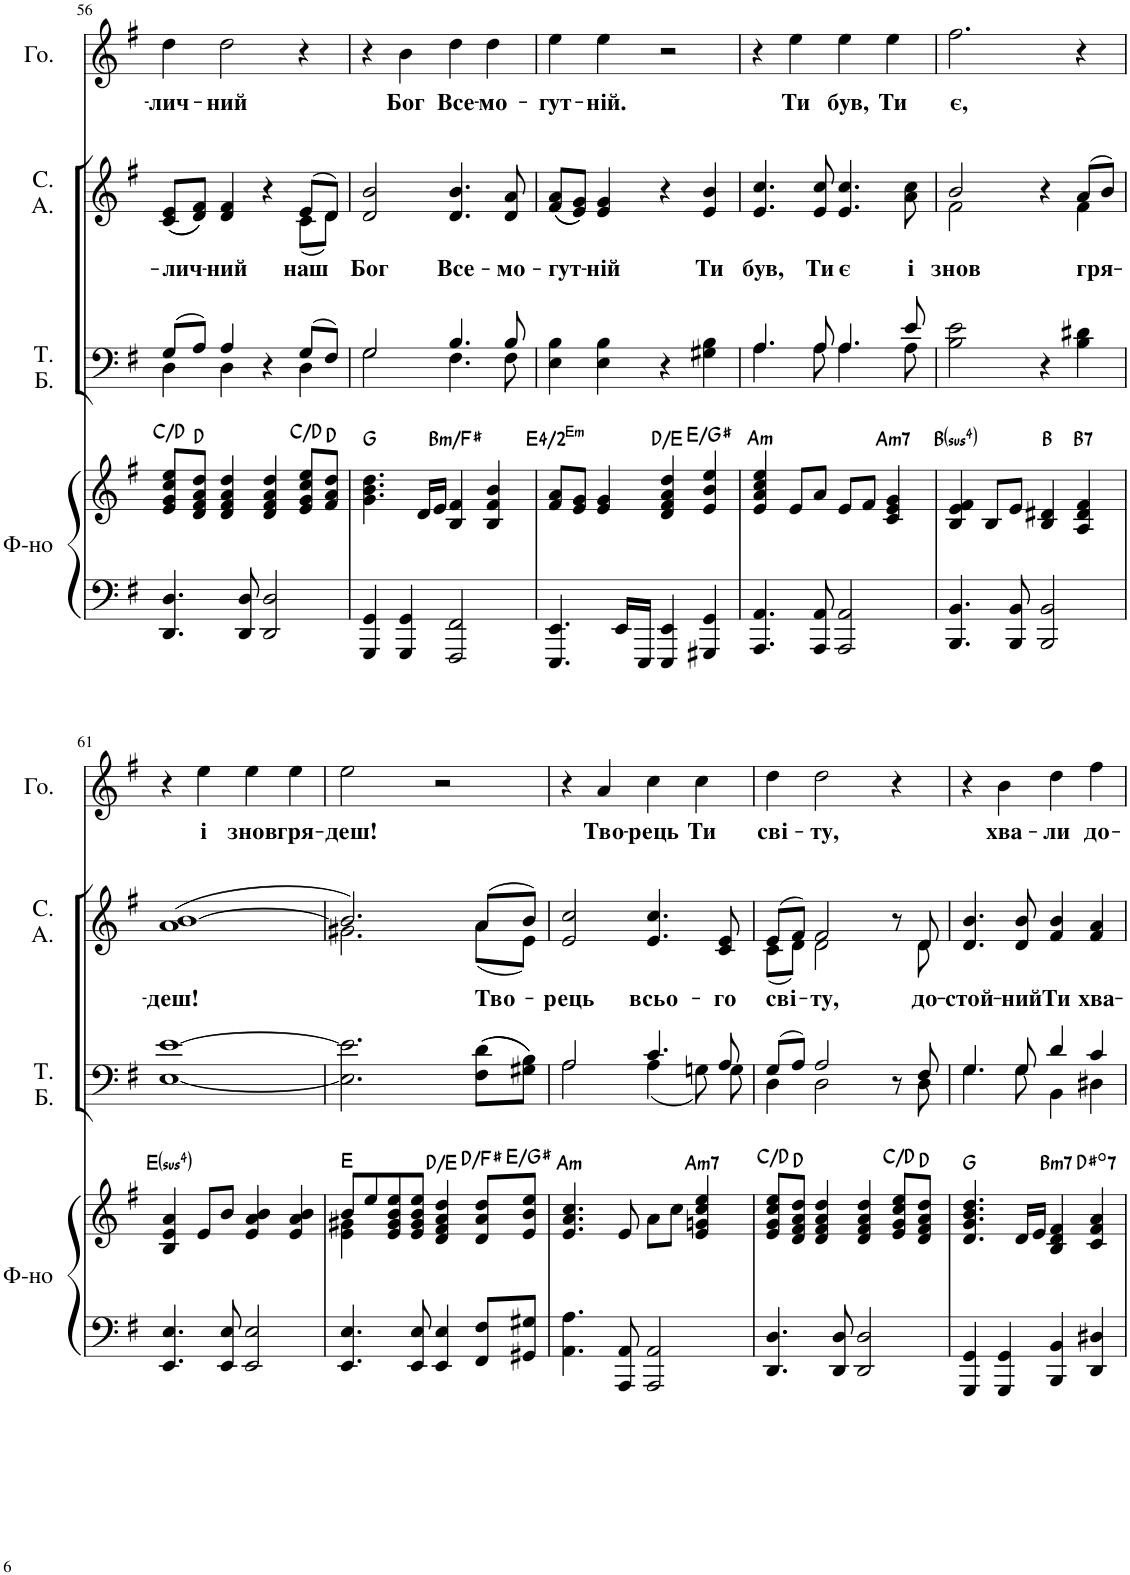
**kern	**kern	**harte	**kern	**kern	**text	**text	**kern	**text
*part4	*part4	*part4	*part3	*part2	*part2	*part2	*part1	*part1
*staff5	*staff4	*	*staff3	*staff2	*staff2	*staff2	*staff1	*staff1
*I"Фортепиано	*	*	*I"Т. Б.	*I"С. А.	*	*	*I"Голос	*
!!LO:PB:g=z
*clefF4	*clefG2	*	*clefF4	*clefG2	*	*	*clefG2	*
*k[f#]	*k[f#]	*	*k[f#]	*k[f#]	*	*	*k[f#]	*
*M4/4	*M4/4	*	*M4/4	*M4/4	*	*	*M4/4	*
=56	=56	=56	=56	=56	=56	=56	=56	=56
*	*	*	*^	*	*	*	*	*
!	!	!	!	!	!	!	!LO:LY:b	!	!LO:LY:b
*	*	*	*	*	*^	*	*	*	*
4.DD/ 4.D/	8e/ 8g/ 8cc/ 8ee/L	C:maj/2	(8G/L	4D\	((8c/ 8e/L	2.ryy	.	-лич-	4dd\	-лич-
.	8d/ 8f#/ 8a/ 8dd/J	D:maj	8A/J)	.	8d/ 8f#/J))	.	.	.	.	.
!	!	!	!	!	!	!	!	!LO:LY:b	!	!LO:LY:b
.	4d/ 4f#/ 4a/ 4dd/	.	4A/	4D\	4d/ 4f#/	.	.	-ний	2dd\	-ний
8DD/ 8D/	.	.	.	.	.	.	.	.	.	.
2DD/ 2D/	4d/ 4f#/ 4a/ 4dd/	.	4r	4ryy	4r	.	.	.	.	.
!	!	!	!	!	!	!	!	!LO:LY:b	!	!
.	8e/ 8g/ 8cc/ 8ee/L	C:maj/2	(8G/L	4D\	(8e/L	(8c\L	.	наш	4r	.
.	8f#/ 8a/ 8dd/J	D:maj	8F#/J)	.	8d/J)	8d\J)	.	.	.	.
=57	=57	=57	=57	=57	=57	=57	=57	=57	=57	=57
!	!	!	!	!	!	!	!	!LO:LY:b	!	!
*	*	*	*	*	*v	*v	*	*	*	*
4GGG/ 4GG/	4.g\ 4.b\ 4.dd\	G:maj	2G/	2G\	2d/ 2b/	.	Бог	4r	.
!	!	!	!	!	!	!	!	!	!LO:LY:b
4GGG/ 4GG/	.	.	.	.	.	.	.	4b\	Бог
.	16d/LL	.	.	.	.	.	.	.	.
.	16e/JJ	.	.	.	.	.	.	.	.
!	!	!LO:H:kt=m	!	!	!	!	!LO:LY:b	!	!LO:LY:b
2FFF#/ 2FF#/	4B/ 4f#/	B:min/5	4.B/	4.F#\	4.d/ 4.b/	.	Все-	4dd\	Все-
!	!	!	!	!	!	!	!	!	!LO:LY:b
.	4B/ 4f#/ 4b/	.	.	.	.	.	.	4dd\	-мо-
!	!	!	!	!	!	!	!LO:LY:b	!	!
.	.	.	8B/	8F#\	8d/ 8a/	.	-мо-	.	.
=58	=58	=58	=58	=58	=58	=58	=58	=58	=58
!	!	!LO:H:kt=4/2	!	!	!	!	!LO:LY:b	!	!LO:LY:b
*	*	*	*v	*v	*	*	*	*	*
4.EEE/ 4.EE/	8f#/ 8a/L	E:maj	4E\ 4B\	((8f#/ 8a/L	.	-гут-	4ee\	-гут-
.	8e/ 8g/J	.	.	8e/ 8g/J))	.	.	.	.
!	!	!	!	!	!	!LO:LY:b	!	!LO:LY:b
.	4e/ 4g/	.	4E\ 4B\	4e/ 4g/	.	-ній	4ee\	-ній.
16EE/LL	.	.	.	.	.	.	.	.
16EEE/JJ	.	.	.	.	.	.	.	.
4EEE/ 4EE/	4d/ 4f#/ 4a/ 4dd/	D:maj/2	4r	4r	.	.	2r	.
!	!	!	!	!	!	!LO:LY:b	!	!
4GGG#X/ 4GG/	4e/ 4b/ 4ee/	E:maj/3	4G#X\ 4B\	4e/ 4b/	.	Ти	.	.
=59	=59	=59	=59	=59	=59	=59	=59	=59
*	*	*	*^	*	*	*	*	*
!	!	!LO:H:kt=m	!	!	!	!	!LO:LY:b	!	!
4.AAA/ 4.AA/	4e/ 4a/ 4cc/ 4ee/	A:min	4.A/	4.A\	4.e/ 4.cc/	.	був,	4r	.
!	!	!	!	!	!	!	!	!	!LO:LY:b
.	8e/L	.	.	.	.	.	.	4ee\	Ти
!	!	!	!	!	!	!	!LO:LY:b	!	!
8AAA/ 8AA/	8a/J	.	8A/	8A\	8e/ 8cc/	.	Ти	.	.
!	!	!	!	!	!	!	!LO:LY:b	!	!LO:LY:b
2AAA/ 2AA/	8e/L	.	4.A/	4.A\	4.e/ 4.cc/	.	є	4ee\	був,
.	8f#/J	.	.	.	.	.	.	.	.
!	!	!LO:H:kt=m7	!	!	!	!	!	!	!LO:LY:b
.	4c/ 4e/ 4g/	A:min7	.	.	.	.	.	4ee\	Ти
!	!	!	!	!	!	!	!LO:LY:b	!	!
.	.	.	8e/	8A\	8a\ 8cc\	.	і	.	.
=60	=60	=60	=60	=60	=60	=60	=60	=60	=60
!	!	!LO:H:kt=4	!	!	!	!	!LO:LY:b	!	!LO:LY:b
*	*	*	*v	*v	*^	*	*	*	*
4.BBB/ 4.BB/	4B/ 4e/ 4f#/	B:sus4	2B\ 2e\	2b/	2f#\	.	знов	2.ff#\	є,
.	8B/L	.	.	.	.	.	.	.	.
8BBB/ 8BB/	8e/J	.	.	.	.	.	.	.	.
2BBB/ 2BB/	4B/ 4d#X/	B:maj	4r	4r	4ryy	.	.	.	.
!	!	!LO:H:kt=7	!	!	!	!	!LO:LY:b	!	!
.	4A/ 4d#/ 4f#/	B:7	4B\ 4d#X\	(8a/L	4f#\	.	гря-	4r	.
.	.	.	.	8b/J)	.	.	.	.	.
*	*	*	*	*v	*v	*	*	*	*
!!LO:LB:g=z
=61	=61	=61	=61	=61	=61	=61	=61	=61
!	!	!LO:H:kt=4	!	!	!	!LO:LY:b	!	!
4.EE/ 4.E/	4B/ 4e/ 4a/	E:sus4	[1E [1e	(1a [1b	.	-деш!	4r	.
!	!	!	!	!	!	!	!	!LO:LY:b
.	8e/L	.	.	.	.	.	4ee\	і
8EE/ 8E/	8b/J	.	.	.	.	.	.	.
!	!	!	!	!	!	!	!	!LO:LY:b
2EE/ 2E/	4e/ 4a/ 4b/	.	.	.	.	.	4ee\	знов
!	!	!	!	!	!	!	!	!LO:LY:b
.	4e/ 4a/ 4b/	.	.	.	.	.	4ee\	гря-
=62	=62	=62	=62	=62	=62	=62	=62	=62
*	*^	*	*	*^	*	*	*	*
!	!	!	!	!	!	!	!	!	!	!LO:LY:b
4.EE/ 4.E/	8b/L	4e\ 4g#X\	E:maj	2.E\] 2.e\]	2.b/])	2.g#X\	.	.	2ee\	-деш!
.	8ee/	.	.	.	.	.	.	.	.	.
.	8e/ 8g#/ 8b/ 8ee/	2.ryy	.	.	.	.	.	.	.	.
8EE/ 8E/	8e/ 8g#/ 8b/ 8ee/J	.	.	.	.	.	.	.	.	.
4EE/ 4E/	4d/ 4f#/ 4a/ 4dd/	.	D:maj/2	.	.	.	.	.	2r	.
!	!	!	!	!	!	!	!	!LO:LY:b	!	!
8FF#/ 8F#/L	8d/ 8a/ 8dd/L	.	D:maj/3	((8F#\ 8d\L	(8a/L	(8a\L	.	Тво-	.	.
8GG#X/ 8G#X/J	8e/ 8b/ 8ee/J	.	E:maj/3	8G#X\ 8B\J))	8b/J)	8e\J)	.	.	.	.
*	*v	*v	*	*	*	*	*	*	*	*
=63	=63	=63	=63	=63	=63	=63	=63	=63	=63
*	*	*	*^	*	*	*	*	*	*
!	!	!LO:H:kt=m	!	!	!	!	!	!LO:LY:b	!	!
*	*	*	*	*	*v	*v	*	*	*	*
4.AA\ 4.A\	4.e/ 4.a/ 4.cc/	A:min	2A/	2A\	2e/ 2cc/	.	-рець	4r	.
!	!	!	!	!	!	!	!	!	!LO:LY:b
.	.	.	.	.	.	.	.	4a/	Тво-
8AAA/ 8AA/	8e/	.	.	.	.	.	.	.	.
!	!	!	!	!	!	!	!LO:LY:b	!	!LO:LY:b
2AAA/ 2AA/	8a\L	.	4.c/	(4A\	4.e/ 4.cc/	.	всьо-	4cc\	-рець
.	8cc\J	.	.	.	.	.	.	.	.
!	!	!LO:H:kt=m7	!	!	!	!	!	!	!LO:LY:b
.	4e/ 4gn/ 4cc/ 4ee/	A:min7	.	8Gn\)	.	.	.	4cc\	Ти
!	!	!	!	!	!	!	!LO:LY:b	!	!
.	.	.	8A/	8G\	8c/ 8e/	.	-го	.	.
=64	=64	=64	=64	=64	=64	=64	=64	=64	=64
!	!	!	!	!	!	!	!LO:LY:b	!	!LO:LY:b
*	*	*	*	*	*^	*	*	*	*
4.DD/ 4.D/	8e/ 8g/ 8cc/ 8ee/L	C:maj/2	(8G/L	4D\	(8e/L	(8c\L	.	сві-	4dd\	сві-
.	8d/ 8f#/ 8a/ 8dd/J	D:maj	8A/J)	.	8f#/J)	8d\J)	.	.	.	.
!	!	!	!	!	!	!	!	!LO:LY:b	!	!LO:LY:b
.	4d/ 4f#/ 4a/ 4dd/	.	2A/	2D\	2f#/	2d\	.	-ту,	2dd\	-ту,
8DD/ 8D/	.	.	.	.	.	.	.	.	.	.
2DD/ 2D/	4d/ 4f#/ 4a/ 4dd/	.	.	.	.	.	.	.	.	.
.	8e/ 8g/ 8cc/ 8ee/L	C:maj/2	8r	8ryy	8r	8ryy	.	.	4r	.
!	!	!	!	!	!	!	!	!LO:LY:b	!	!
.	8d/ 8f#/ 8a/ 8dd/J	D:maj	8F#/	8D\	8d/	8d\	.	до-	.	.
=65	=65	=65	=65	=65	=65	=65	=65	=65	=65	=65
!	!	!	!	!	!	!	!	!LO:LY:b	!	!
*	*	*	*	*	*v	*v	*	*	*	*
4GGG/ 4GG/	4.d/ 4.g/ 4.b/ 4.dd/	G:maj	4.G/	4.G\	4.d/ 4.b/	.	-стой-	4r	.
!	!	!	!	!	!	!	!	!	!LO:LY:b
4GGG/ 4GG/	.	.	.	.	.	.	.	4b\	хва-
!	!	!	!	!	!	!	!LO:LY:b	!	!
.	16d/LL	.	8G/	8G\	8d/ 8b/	.	-ний	.	.
.	16e/JJ	.	.	.	.	.	.	.	.
!	!	!LO:H:kt=m7	!	!	!	!	!LO:LY:b	!	!LO:LY:b
4BBB/ 4BB/	4B/ 4d/ 4f#/	B:min7	4d/	4BB\	4f#/ 4b/	.	Ти	4dd\	-ли
!	!	!LO:H:kt=7	!	!	!	!	!LO:LY:b	!	!LO:LY:b
4DD/ 4D#X/	4c/ 4f#/ 4a/	D#:dim7	4c/	4D#X\	4f#/ 4a/	.	хва-	4ff#\	до-
*	*	*	*v	*v	*	*	*	*	*
=	=	=	=	=	=	=	=	=
*-	*-	*-	*-	*-	*-	*-	*-	*-
